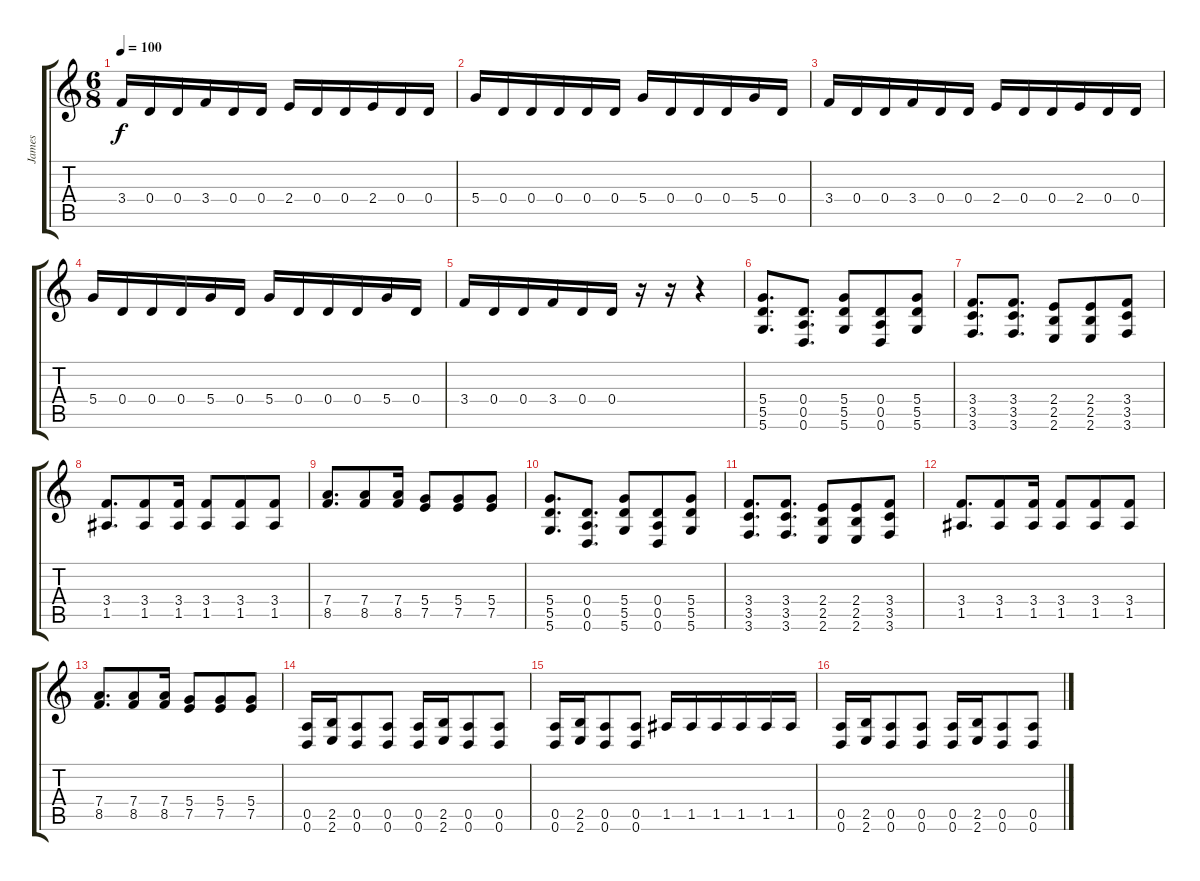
\track ("James" "James") {instrument electricguitarjazz}
\staff {score tabs}
\tuning (E4 B3 G3 D3 A2 D2) {hide}
\ts (6 8)
\tempo 100
\clef g2
\ks c
3.4.16{dy f} 0.4.16 0.4.16 3.4.16 0.4.16 0.4.16 2.4.16 0.4.16 0.4.16 2.4.16 0.4.16 0.4.16 |
5.4.16 0.4.16 0.4.16 0.4.16 0.4.16 0.4.16 5.4.16 0.4.16 0.4.16 0.4.16 5.4.16 0.4.16 |
3.4.16 0.4.16 0.4.16 3.4.16 0.4.16 0.4.16 2.4.16 0.4.16 0.4.16 2.4.16 0.4.16 0.4.16 |
5.4.16 0.4.16 0.4.16 0.4.16 5.4.16 0.4.16 5.4.16 0.4.16 0.4.16 0.4.16 5.4.16 0.4.16 |
3.4.16 0.4.16 0.4.16 3.4.16 0.4.16 0.4.16 r.16 r.16{volume 14} r.4 |
(5.4 5.5 5.6).8{d} (0.4 0.5 0.6).8{d} (5.4 5.5 5.6).8 (0.4 0.5 0.6).8 (5.4 5.5 5.6).8 |
(3.4 3.5 3.6).8{d} (3.4 3.5 3.6).8{d} (2.4 2.5 2.6).8 (2.4 2.5 2.6).8 (3.4 3.5 3.6).8 |
(3.4 1.5).8{d} (3.4 1.5).8 (3.4 1.5).16 (3.4 1.5).8 (3.4 1.5).8 (3.4 1.5).8 |
(7.4 8.5).8{d} (7.4 8.5).8 (7.4 8.5).16 (5.4 7.5).8 (5.4 7.5).8 (5.4 7.5).8 |
(5.4 5.5 5.6).8{d} (0.4 0.5 0.6).8{d} (5.4 5.5 5.6).8 (0.4 0.5 0.6).8 (5.4 5.5 5.6).8 |
(3.4 3.5 3.6).8{d} (3.4 3.5 3.6).8{d} (2.4 2.5 2.6).8 (2.4 2.5 2.6).8 (3.4 3.5 3.6).8 |
(3.4 1.5).8{d} (3.4 1.5).8 (3.4 1.5).16 (3.4 1.5).8 (3.4 1.5).8 (3.4 1.5).8 |
(7.4 8.5).8{d} (7.4 8.5).8 (7.4 8.5).16 (5.4 7.5).8 (5.4 7.5).8 (5.4 7.5).8 |
(0.5 0.6).16 (2.5 2.6).16 (0.5 0.6).8 (0.5 0.6).8 (0.5 0.6).16 (2.5 2.6).16 (0.5 0.6).8 (0.5 0.6).8 |
(0.5 0.6).16 (2.5 2.6).16 (0.5 0.6).8 (0.5 0.6).8 1.5.16 1.5.16 1.5.16 1.5.16 1.5.16 1.5.16 |
(0.5 0.6).16 (2.5 2.6).16 (0.5 0.6).8 (0.5 0.6).8 (0.5 0.6).16 (2.5 2.6).16 (0.5 0.6).8 (0.5 0.6).8
